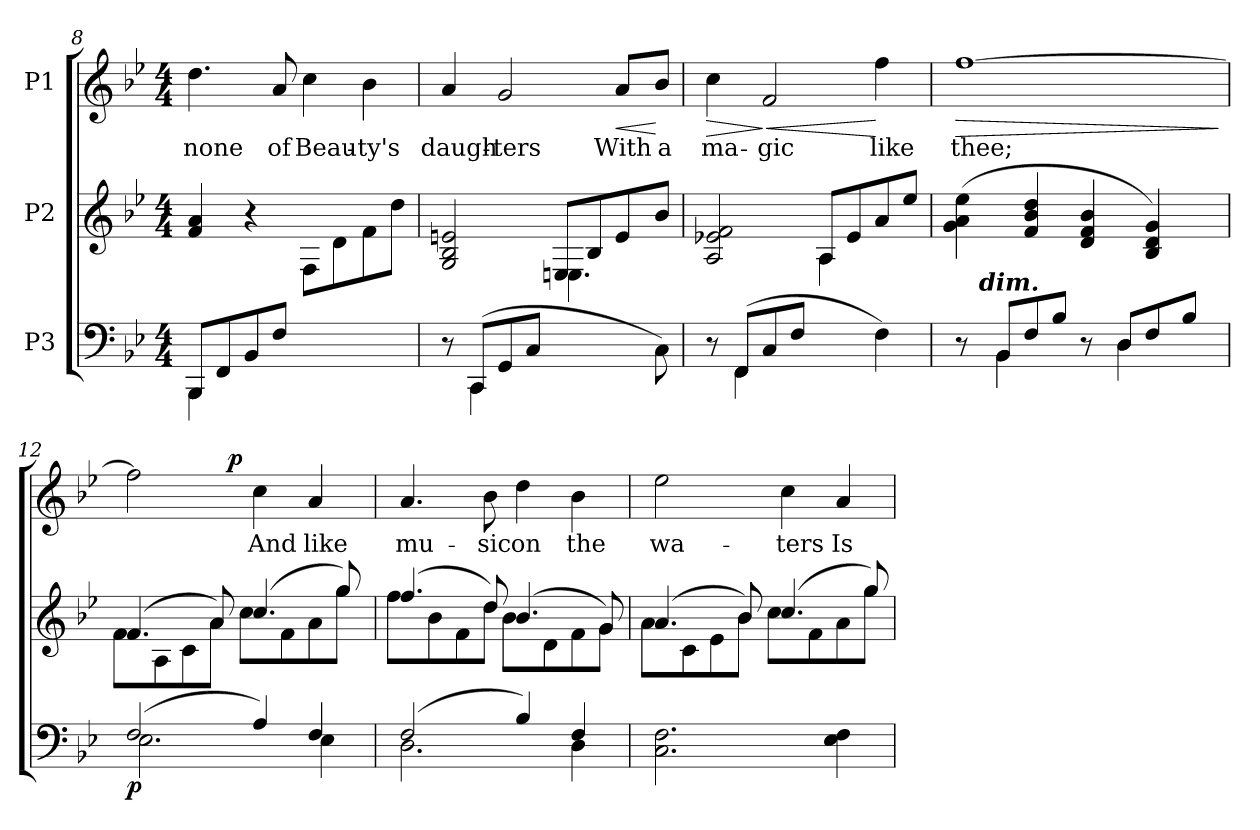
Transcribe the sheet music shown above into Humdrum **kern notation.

**kern	**dynam	**kern	**kern	**text	**dynam
*part3	*part3	*part2	*part1	*part1	*part1
*staff3	*staff3	*staff2	*staff1	*staff1	*staff1
*I"P3	*	*I"P2	*I"P1	*	*
!!LO:LB:g=z
*clefF4	*	*clefG2	*clefG2	*	*
*k[b-e-]	*	*k[b-e-]	*k[b-e-]	*	*
*B-:	*	*B-:	*B-:	*	*
*M4/4	*	*M4/4	*M4/4	*	*
=8	=8	=8	=8	=8	=8
*^	*	*	*	*	*
!	!	!	!	!	!LO:LY:b:color=#000000	!
8BBB-i/L	4BBB-i\	.	4fi/ 4ai	4.ddi\	none	.
(8FFi/	.	.	.	.	.	.
8BB-i/	4ryy	.	4r	.	.	.
!	!	!	!	!	!LO:LY:b:color=#000000	!
8Fi/J	.	.	.	8ai/	of	.
!	!	!	!	!	!LO:LY:b:color=#000000	!
2ryy)	2ryy	.	8Fi\L	4cci\	Beau-	.
.	.	.	8di\	.	.	.
!	!	!	!	!	!LO:LY:b:color=#000000	!
.	.	.	8fi\	4b-i\	-ty's	.
.	.	.	8ddi\J	.	.	.
=9	=9	=9	=9	=9	=9	=9
*	*	*	*^	*	*	*
!	!	!	!	!	!	!LO:LY:b:color=#000000	!
8r	8ryy	.	2Gi/ 2B-i 2eni	2ryy	4ai/	daugh-	.
(8CCi/L	4CCi\	.	.	.	.	.	.
!	!	!	!	!	!	!LO:LY:b:color=#000000	!
8GGi/	.	.	.	.	2gi/	-ters	.
8Ci/J	8ryy	.	.	.	.	.	.
4.ryy	2ryy	.	8Eni/L	4.Ei\	.	.	.
.	.	.	8B-i/	.	.	.	.
!	!	!	!	!	!	!LO:LY:b:color=#000000	!LO:HP:b
.	.	.	8ei/	.	8ai/L	With	<
!	!	!	!	!	!	!LO:LY:b:color=#000000	!
8Ci\)	.	.	8b-i/J	8ryy	8b-i/J	a	[
=10	=10	=10	=10	=10	=10	=10	=10
!	!	!	!	!	!	!LO:LY:b:color=#000000	!LO:HP:b
8r	8ryy	.	2Ai/ 2e-Xi 2fi	2ryy	4cci\	ma-	>
(8FFi/L	4FFi\	.	.	.	.	.	.
!	!	!	!	!	!	!LO:LY:b:color=#000000	!LO:HP:n=1:b
8Ci/	.	.	.	.	2fi/	-gic	] <
8Fi/J	8ryy	.	.	.	.	.	.
4ryy	2ryy	.	8Ai/L	4Ai\	.	.	.
.	.	.	8e-i/	.	.	.	.
!	!	!	!	!	!	!LO:LY:b:color=#000000	!
4Fi\)	.	.	8ai/	4ryy	4ffi\	like	[
.	.	.	8ee-i/J	.	.	.	.
*	*	*	*v	*v	*	*	*
!!LO:PB:g=z
=11	=11	=11	=11	=11	=11	=11
!	!	!	!	!	!LO:LY:b:color=#000000	!LO:HP:b
*	*^	*	*	*	*	*
8r	8ryy	16ryy	.	(4gi\ 4ai 4ee-i	[1ffi	thee;	>
.	.	256ryy	.	.	.	.	.
.	.	1024ryy	.	.	.	.	.
!	!	!LO:TX:a:Bi:t=dim.	!	!	!	!	!
.	.	2ryy	.	.	.	.	.
8BB-i/L	((4BB-i\	.	.	.	.	.	.
8Fi/	.	.	.	4fi/ 4b-i 4ddi	.	.	.
8B-i/J	4ryy))	.	.	.	.	.	.
8r	.	.	.	4di/ 4fi 4b-i	.	.	.
.	.	4ryy	.	.	.	.	.
8Di/L	(4Di\	.	.	.	.	.	.
8Fi/	.	.	.	4B-i/ 4di 4gi)	.	.	.
.	.	8ryy	.	.	.	.	.
8B-i/J	8ryy)	.	.	.	.	.	.
.	.	32ryy	.	.	.	.	.
.	.	64ryy	.	.	.	.	.
.	.	128ryy	.	.	.	.	.
.	.	512.ryy	.	.	.	.	.
.	.	.	.	.	.	.	]
*	*v	*v	*	*	*	*	*
=12	=12	=12	=12	=12	=12	=12
*	*	*	*^	*^	*	*
(2Fi/	2.E-i\	p	(4.fi/	8fi\L	2ffi\]	4ryy	.	.
.	.	.	.	8Ai\	.	.	.	.
.	.	.	.	8ci\	.	8ryy	.	.
.	.	.	8ai/)	8ai\J	.	32...ryy	.	.
.	.	.	.	.	.	2ryy	.	p
!	!	!	!	!	!	!	!LO:LY:b:color=#000000	!
4Ai/)	.	.	(4.cci/	8cci\L	4cci\	.	And	.
.	.	.	.	8fi\	.	.	.	.
!	!	!	!	!	!	!	!LO:LY:b:color=#000000	!
4Fi/	4E-i\	.	.	8ai\	4ai/	.	like	.
.	.	.	8ggi/)	8ggi\J	.	.	.	.
.	.	.	.	.	.	16ryy	.	.
.	.	.	.	.	.	256ryy	.	.
*	*	*	*	*	*v	*v	*	*
=13	=13	=13	=13	=13	=13	=13	=13
*	*	*	*	*	*^	*	*
!	!	!	!	!	!	!	!LO:LY:b:color=#000000	!
*	*	*	*	*	*v	*v	*	*
(2Fi/	2.Di\	.	(4.ffi/	8ffi\L	4.ai/	mu-	.
.	.	.	.	8b-i\	.	.	.
.	.	.	.	8fi\	.	.	.
!	!	!	!	!	!	!LO:LY:b:color=#000000	!
.	.	.	8ddi/)	8ddi\J	8b-i\	-sic	.
!	!	!	!	!	!	!LO:LY:b:color=#000000	!
4B-i/)	.	.	(4.b-i/	8b-i\L	4ddi\	on	.
.	.	.	.	8di\	.	.	.
!	!	!	!	!	!	!LO:LY:b:color=#000000	!
4Fi/	4Di\	.	.	8fi\	4b-i\	the	.
.	.	.	8gi/)	8gi\J	.	.	.
*v	*v	*	*	*	*	*	*
!!LO:LB:g=z
=14	=14	=14	=14	=14	=14	=14
!	!	!	!	!	!LO:LY:b:color=#000000	!
2.Ci\ 2.Fi	.	(4.ai/	8ai\L	2ee-i\	wa-	.
.	.	.	8ci\	.	.	.
.	.	.	8e-i\	.	.	.
.	.	8b-i/)	8b-i\J	.	.	.
!	!	!	!	!	!LO:LY:b:color=#000000	!
.	.	(4.cci/	8cci\L	4cci\	-ters	.
.	.	.	8fi\	.	.	.
!	!	!	!	!	!LO:LY:b:color=#000000	!
4E-i\ 4Fi	.	.	8ai\	4ai/	Is	.
.	.	8ggi/)	8ggi\J	.	.	.
*	*	*v	*v	*	*	*
=	=	=	=	=	=
*-	*-	*-	*-	*-	*-
